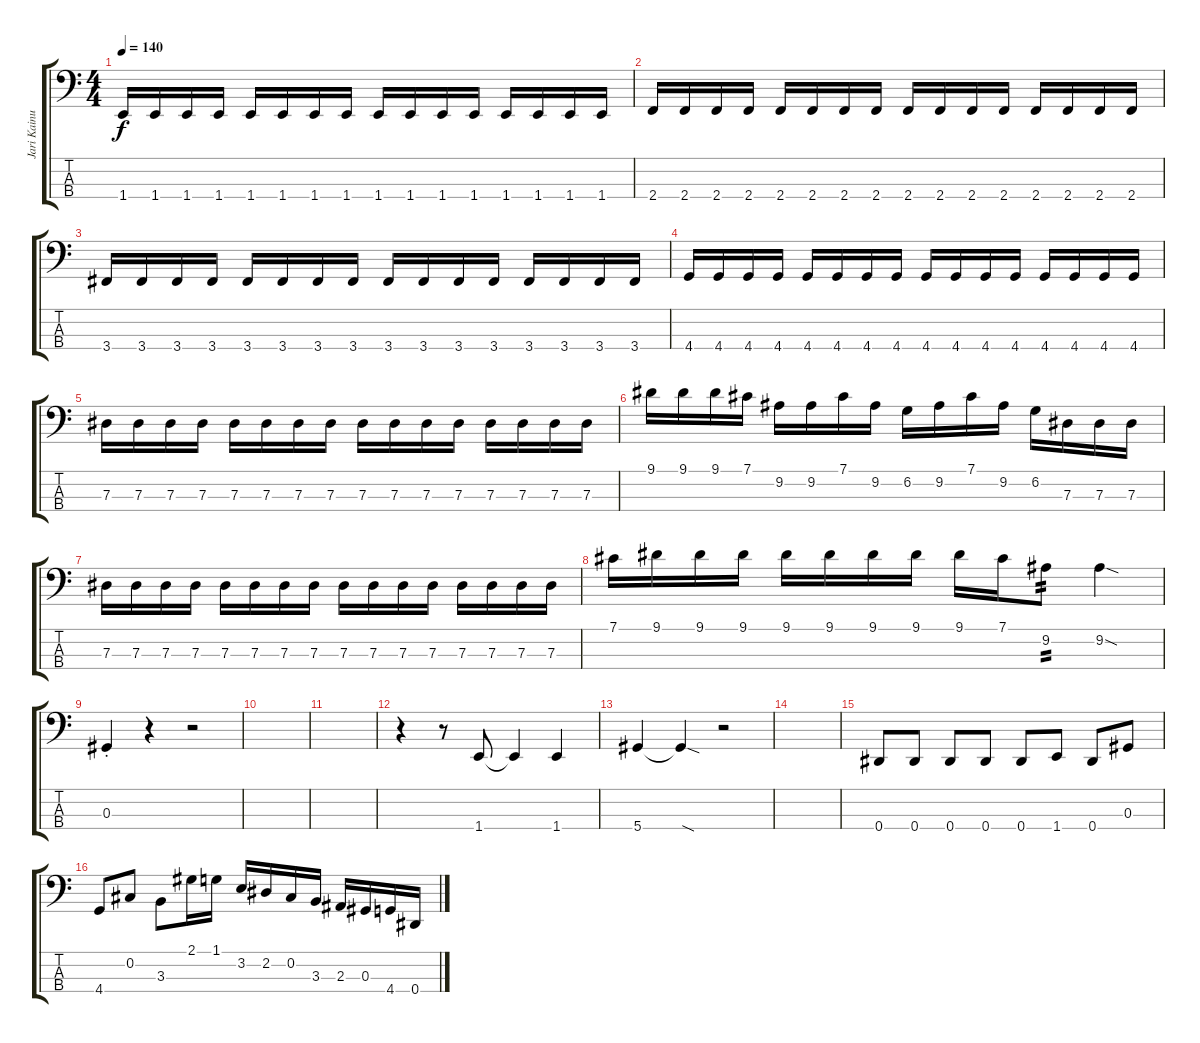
\track ("Jari Kainulainen" "Jari Kainu") {instrument electricbassfinger}
\staff {score tabs}
\tuning (Gb2 Db2 Ab1 Eb1) {hide}
\ts (4 4)
\tempo 140
\clef f4
\ks c
1.4.16{dy f} 1.4.16 1.4.16 1.4.16 1.4.16 1.4.16 1.4.16 1.4.16 1.4.16 1.4.16 1.4.16 1.4.16 1.4.16 1.4.16 1.4.16 1.4.16 |
2.4.16 2.4.16 2.4.16 2.4.16 2.4.16 2.4.16 2.4.16 2.4.16 2.4.16 2.4.16 2.4.16 2.4.16 2.4.16 2.4.16 2.4.16 2.4.16 |
3.4.16 3.4.16 3.4.16 3.4.16 3.4.16 3.4.16 3.4.16 3.4.16 3.4.16 3.4.16 3.4.16 3.4.16 3.4.16 3.4.16 3.4.16 3.4.16 |
4.4.16 4.4.16 4.4.16 4.4.16 4.4.16 4.4.16 4.4.16 4.4.16 4.4.16 4.4.16 4.4.16 4.4.16 4.4.16 4.4.16 4.4.16 4.4.16 |
7.3.16 7.3.16 7.3.16 7.3.16 7.3.16 7.3.16 7.3.16 7.3.16 7.3.16 7.3.16 7.3.16 7.3.16 7.3.16 7.3.16 7.3.16 7.3.16 |
9.1.16 9.1.16 9.1.16 7.1.16 9.2.16 9.2.16 7.1.16 9.2.16 6.2.16 9.2.16 7.1.16 9.2.16 6.2.16 7.3.16 7.3.16 7.3.16 |
7.3.16 7.3.16 7.3.16 7.3.16 7.3.16 7.3.16 7.3.16 7.3.16 7.3.16 7.3.16 7.3.16 7.3.16 7.3.16 7.3.16 7.3.16 7.3.16 |
7.1.16 9.1.16 9.1.16 9.1.16 9.1.16 9.1.16 9.1.16 9.1.16 9.1.16 7.1.16 9.2.8{tp 2} 9.2{sod}.4 |
0.3{st}.4 r.4 r.2 |
|
|
r.4 r.8 1.4.8 1.4{t}.4 1.4.4 |
5.4.4 5.4{sod t}.4 r.2 |
|
0.4.8 0.4.8 0.4.8 0.4.8 0.4.8 1.4.8 0.4.8 0.3.8 |
4.4.8 0.2.8 3.3.8 2.1.16 1.1.16 3.2.16 2.2.16 0.2.16 3.3.16 2.3.16 0.3.16 4.4.16 0.4.16
